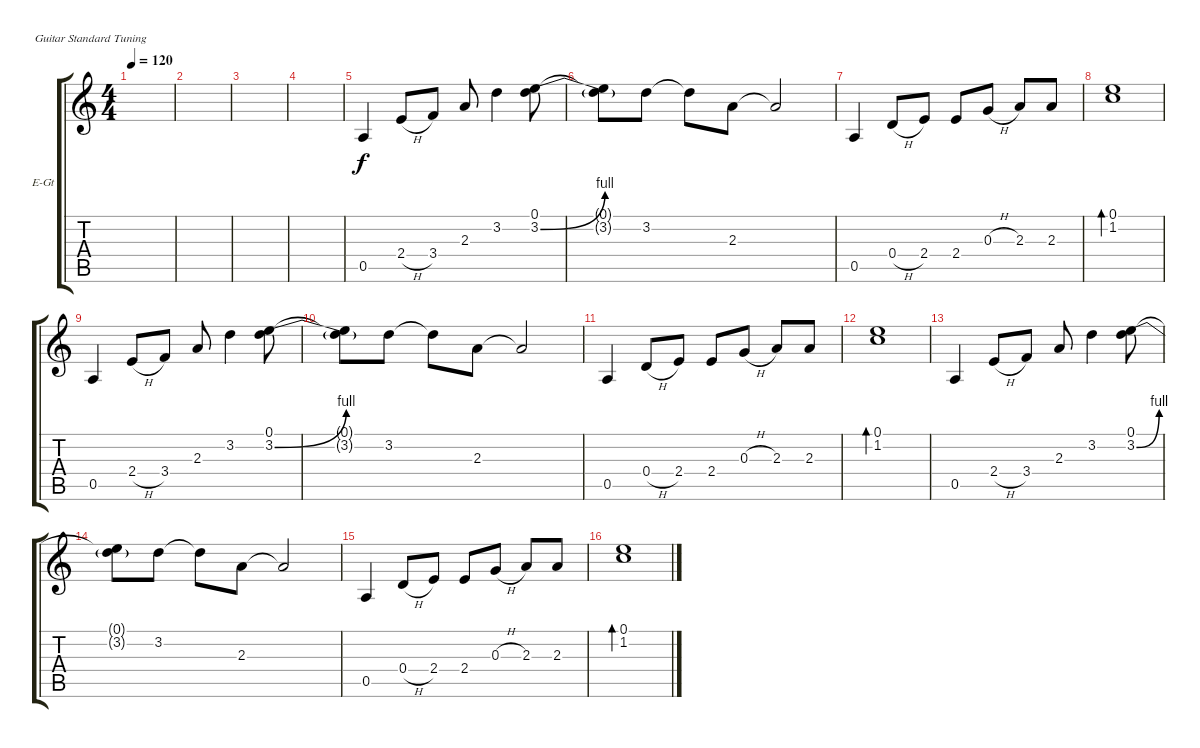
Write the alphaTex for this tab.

\bracketExtendMode groupsimilarinstruments
\firstSystemTrackNameOrientation horizontal
\otherSystemsTrackNameOrientation horizontal
\track ("Clean Guitar 1" "E-Gt") {instrument electricguitarclean}
\staff {score tabs}
\tuning (E4 B3 G3 D3 A2 E2)
\ts (4 4)
\tempo 120
\clef g2
\scale
0.333333
\ks c
|
\scale
0.333333 |
\scale
0.333333 |
\scale
0.333333 |
\scale
0.333333 0.5.4 2.4{h}.8 3.4.8 2.3.8 3.2.4 (0.1 3.2{be (bend 0 0 59.4 4)}).8 |
\scale
0.333333 (3.2{be (hold 0 0 60 0) t} 0.1{t}).8 3.2.8 3.2{t}.8 2.3.8 2.3{t}.2 |
\scale
0.333333 0.5.4 0.4{h}.8 2.4.8 2.4.8 0.3{h}.8 2.3.8 2.3.8 |
\scale
0.333333 (0.1 1.2).1{bd 60} |
\scale
0.333333 0.5.4 2.4{h}.8 3.4.8 2.3.8 3.2.4 (0.1 3.2{be (bend 0 0 59.4 4)}).8 |
\scale
0.333333 (3.2{be (hold 0 0 60 0) t} 0.1{t}).8 3.2.8 3.2{t}.8 2.3.8 2.3{t}.2 |
\scale
0.333333 0.5.4 0.4{h}.8 2.4.8 2.4.8 0.3{h}.8 2.3.8 2.3.8 |
\scale
0.333333 (0.1 1.2).1{bd 60} |
\scale
0.333333 0.5.4 2.4{h}.8 3.4.8 2.3.8 3.2.4 (0.1 3.2{be (bend 0 0 59.4 4)}).8 |
\scale
0.333333 (3.2{be (hold 0 0 60 0) t} 0.1{t}).8 3.2.8 3.2{t}.8 2.3.8 2.3{t}.2 |
\scale
0.333333 0.5.4 0.4{h}.8 2.4.8 2.4.8 0.3{h}.8 2.3.8 2.3.8 |
\scale
0.333333 (0.1 1.2).1{bd 60}
